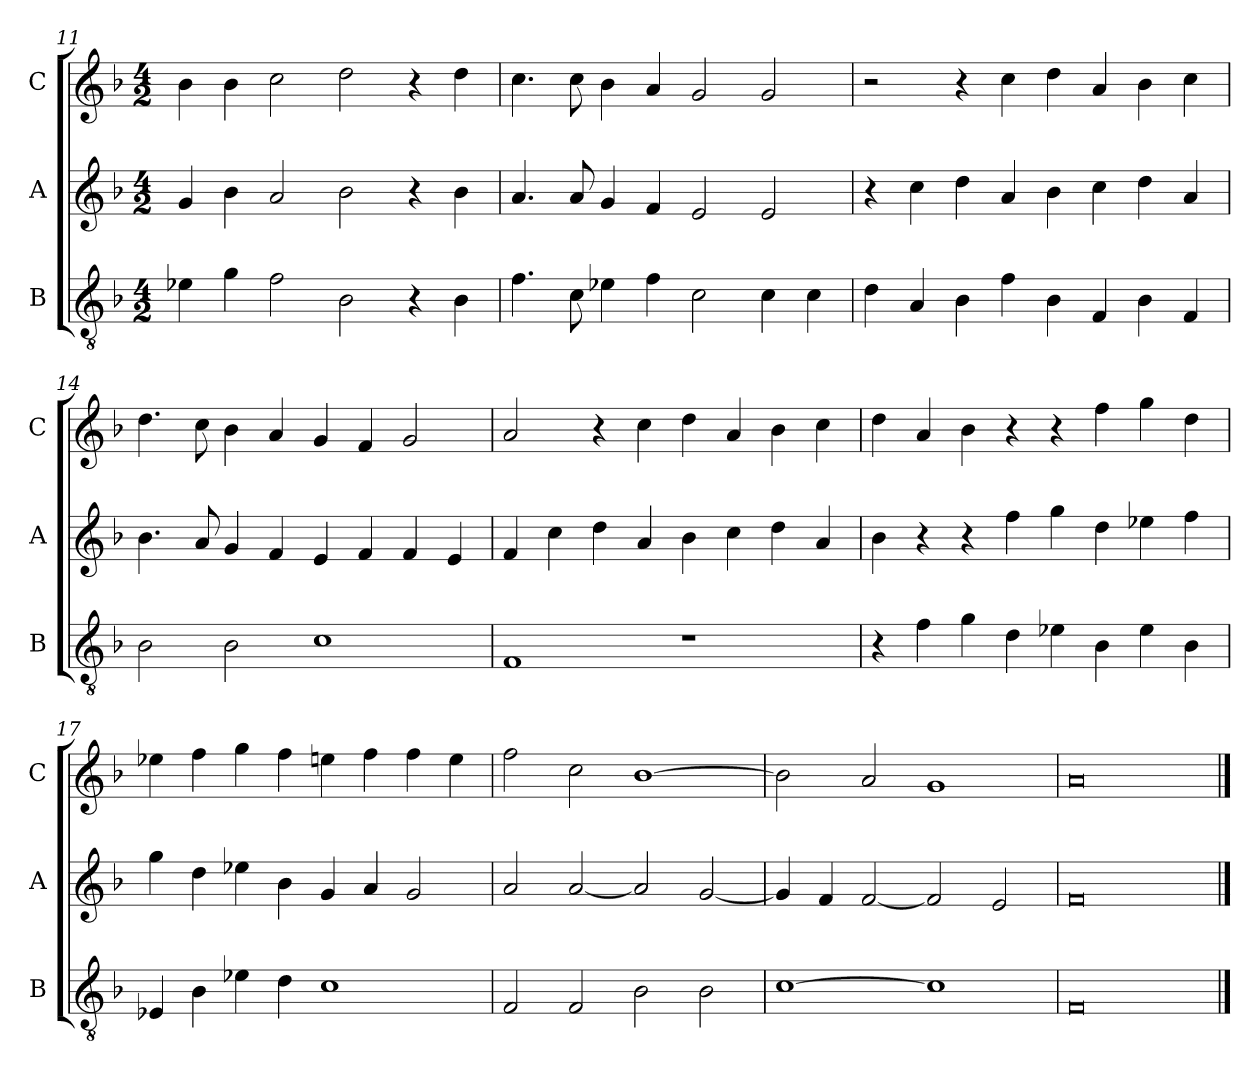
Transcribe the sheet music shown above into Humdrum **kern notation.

**kern	**kern	**kern
*part3	*part2	*part1
*staff3	*staff2	*staff1
*I"B	*I"A	*I"C
*I'B	*I'A	*I'C
*clefGv2	*clefG2	*clefG2
*ITrd7c12	*	*
*k[b-]	*k[b-]	*k[b-]
*F:	*F:	*F:
*M4/2	*M4/2	*M4/2
=11	=11	=11
4E-Xi\	4gi/	4b-i\
4Gi\	4b-i\	4b-i\
2Fi\	2ai/	2cci\
2BB-i\	2b-i\	2ddi\
4r	4r	4r
4BB-i\	4b-i\	4ddi\
=12	=12	=12
4.Fi\	4.ai/	4.cci\
8Ci\	8ai/	8cci\
4E-Xi\	4gi/	4b-i\
4Fi\	4fi/	4ai/
2Ci\	2ei/	2gi/
4Ci\	2ei/	2gi/
4Ci\	.	.
!!LO:LB:g=z
=13	=13	=13
4Di\	4r	2r
4AAi/	4cci\	.
4BB-i\	4ddi\	4r
4Fi\	4ai/	4cci\
4BB-i\	4b-i\	4ddi\
4FFi/	4cci\	4ai/
4BB-i\	4ddi\	4b-i\
4FFi/	4ai/	4cci\
=14	=14	=14
2BB-i\	4.b-i\	4.ddi\
.	8ai/	8cci\
2BB-i\	4gi/	4b-i\
.	4fi/	4ai/
1Ci	4ei/	4gi/
.	4fi/	4fi/
.	4fi/	2gi/
.	4ei/	.
=15	=15	=15
1FFi	4fi/	2ai/
.	4cci\	.
.	4ddi\	4r
.	4ai/	4cci\
1r	4b-i\	4ddi\
.	4cci\	4ai/
.	4ddi\	4b-i\
.	4ai/	4cci\
!!LO:LB:g=z
=16	=16	=16
4r	4b-i\	4ddi\
4Fi\	4r	4ai/
4Gi\	4r	4b-i\
4Di\	4ffi\	4r
4E-Xi\	4ggi\	4r
4BB-i\	4ddi\	4ffi\
4E-i\	4ee-Xi\	4ggi\
4BB-i\	4ffi\	4ddi\
=17	=17	=17
4EE-Xi/	4ggi\	4ee-Xi\
4BB-i\	4ddi\	4ffi\
4E-Xi\	4ee-Xi\	4ggi\
4Di\	4b-i\	4ffi\
1Ci	4gi/	4eeni\
.	4ai/	4ffi\
.	2gi/	4ffi\
.	.	4eei\
!!LO:PB:g=z
=18	=18	=18
2FFi/	2ai/	2ffi\
2FFi/	[<2ai/	2cci\
2BB-i\	2ai/]	[>1b-i
2BB-i\	[<2gi/	.
=19	=19	=19
[>1Ci	4gi/]	2b-i\]
.	4fi/	.
.	[<2fi/	2ai/
1Ci]	2fi/]	1gi
.	2ei/	.
=20	=20	=20
0FFi	0fi	0ai
==	==	==
*-	*-	*-
